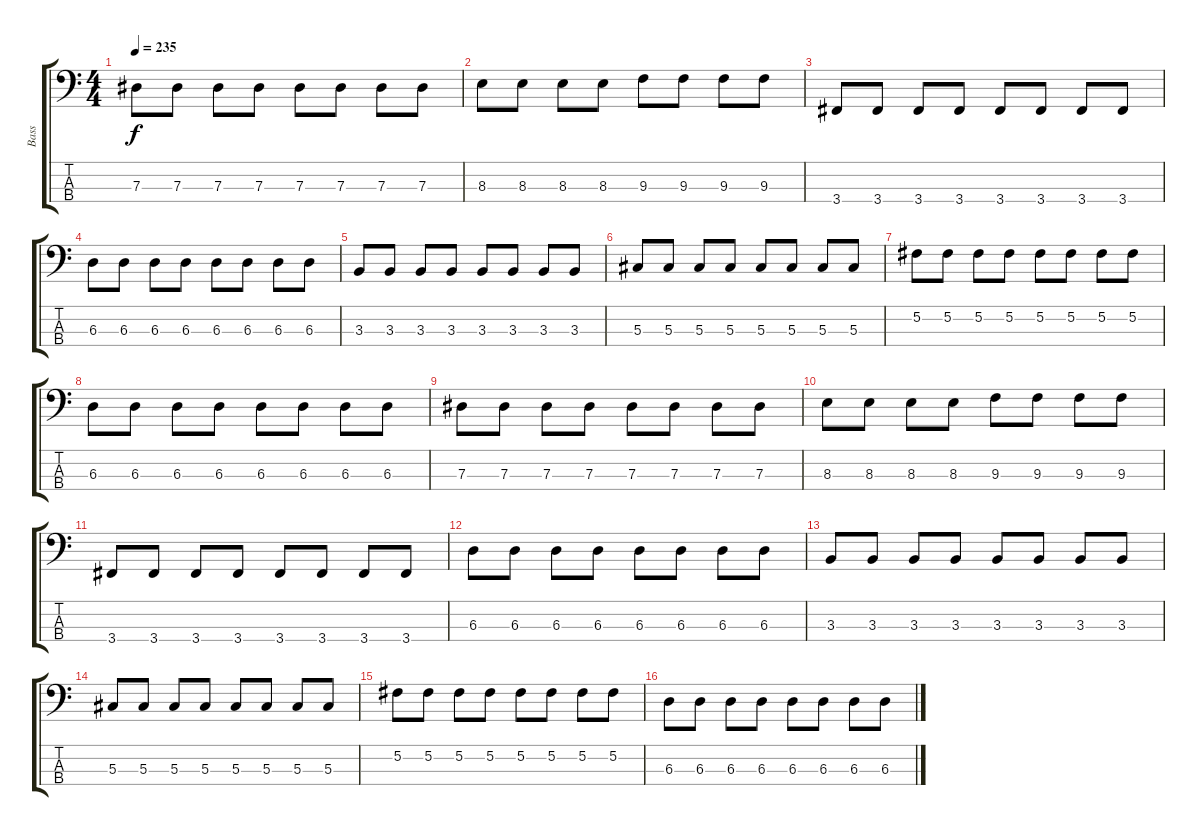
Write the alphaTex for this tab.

\track ("Bass" "Bass") {instrument electricbassfinger}
\staff {score tabs}
\tuning (Gb2 Db2 Ab1 Eb1) {hide}
\ts (4 4)
\tempo 235
\clef f4
\ks aminor
7.3.8{dy f} 7.3.8 7.3.8 7.3.8 7.3.8 7.3.8 7.3.8 7.3.8 |
8.3.8 8.3.8 8.3.8 8.3.8 9.3.8 9.3.8 9.3.8 9.3.8 |
3.4.8 3.4.8 3.4.8 3.4.8 3.4.8 3.4.8 3.4.8 3.4.8 |
6.3.8 6.3.8 6.3.8 6.3.8 6.3.8 6.3.8 6.3.8 6.3.8 |
3.3.8 3.3.8 3.3.8 3.3.8 3.3.8 3.3.8 3.3.8 3.3.8 |
5.3.8 5.3.8 5.3.8 5.3.8 5.3.8 5.3.8 5.3.8 5.3.8 |
5.2.8 5.2.8 5.2.8 5.2.8 5.2.8 5.2.8 5.2.8 5.2.8 |
6.3.8 6.3.8 6.3.8 6.3.8 6.3.8 6.3.8 6.3.8 6.3.8 |
7.3.8 7.3.8 7.3.8 7.3.8 7.3.8 7.3.8 7.3.8 7.3.8 |
8.3.8 8.3.8 8.3.8 8.3.8 9.3.8 9.3.8 9.3.8 9.3.8 |
3.4.8 3.4.8 3.4.8 3.4.8 3.4.8 3.4.8 3.4.8 3.4.8 |
6.3.8 6.3.8 6.3.8 6.3.8 6.3.8 6.3.8 6.3.8 6.3.8 |
3.3.8 3.3.8 3.3.8 3.3.8 3.3.8 3.3.8 3.3.8 3.3.8 |
5.3.8 5.3.8 5.3.8 5.3.8 5.3.8 5.3.8 5.3.8 5.3.8 |
5.2.8 5.2.8 5.2.8 5.2.8 5.2.8 5.2.8 5.2.8 5.2.8 |
6.3.8 6.3.8 6.3.8 6.3.8 6.3.8 6.3.8 6.3.8 6.3.8
